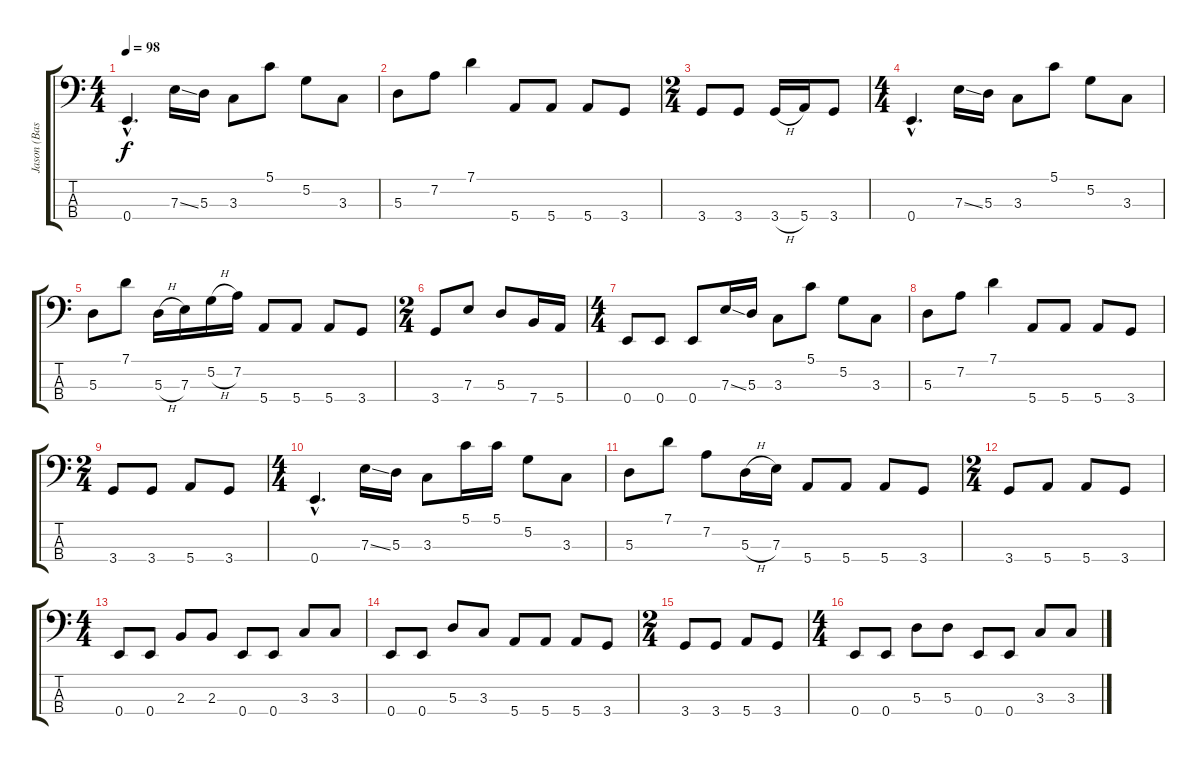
\track ("Jason (Bass)" "Jason (Bas") {instrument electricbasspick}
\staff {score tabs}
\tuning (G2 D2 A1 E1) {hide}
\ts (4 4)
\tempo 98
\clef f4
\ks c
0.4{hac}.4{d dy f} 7.3{ss}.16 5.3.16 3.3.8 5.1.8 5.2.8 3.3.8 |
5.3.8 7.2.8 7.1.4 5.4.8 5.4.8 5.4.8 3.4.8 |
\ts (2 4)
3.4.8 3.4.8 3.4{h}.16 5.4.16 3.4.8 |
\ts (4 4)
0.4{hac}.4{d} 7.3{ss}.16 5.3.16 3.3.8 5.1.8 5.2.8 3.3.8 |
5.3.8 7.1.8 5.3{h}.16 7.3.16 5.2{h}.16 7.2.16 5.4.8 5.4.8 5.4.8 3.4.8 |
\ts (2 4)
3.4.8 7.3.8 5.3.8 7.4.16 5.4.16 |
\ts (4 4)
0.4.8 0.4.8 0.4.8 7.3{ss}.16 5.3.16 3.3.8 5.1.8 5.2.8 3.3.8 |
5.3.8 7.2.8 7.1.4 5.4.8 5.4.8 5.4.8 3.4.8 |
\ts (2 4)
3.4.8 3.4.8 5.4.8 3.4.8 |
\ts (4 4)
0.4{hac}.4{d} 7.3{ss}.16 5.3.16 3.3.8 5.1.16 5.1.16 5.2.8 3.3.8 |
5.3.8 7.1.8 7.2.8 5.3{h}.16 7.3.16 5.4.8 5.4.8 5.4.8 3.4.8 |
\ts (2 4)
3.4.8 5.4.8 5.4.8 3.4.8 |
\ts (4 4)
0.4.8 0.4.8 2.3.8 2.3.8 0.4.8 0.4.8 3.3.8 3.3.8 |
0.4.8 0.4.8 5.3.8 3.3.8 5.4.8 5.4.8 5.4.8 3.4.8 |
\ts (2 4)
3.4.8 3.4.8 5.4.8 3.4.8 |
\ts (4 4)
0.4.8 0.4.8 5.3.8 5.3.8 0.4.8 0.4.8 3.3.8 3.3.8
